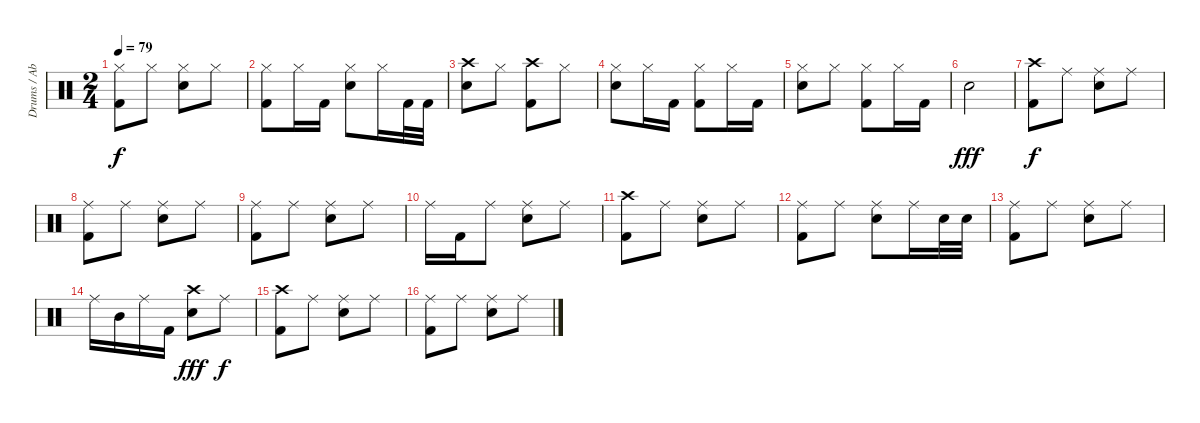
\track ("Drums / Abe Cunningham" "Drums / Ab") {instrument percussion}
\staff {score}
\articulation defaults
\ts (2 4)
\tempo 79
\clef neutral
\ks c
("Hi-Hat (closed)" "Kick (hit) 2").8{dy f} "Hi-Hat (closed)".8 ("Hi-Hat (closed)" "Electric Snare (hit)").8 "Hi-Hat (closed)".8 |
("Hi-Hat (closed)" "Kick (hit) 2").8 "Hi-Hat (closed)".16 "Kick (hit) 2".16 ("Hi-Hat (closed)" "Electric Snare (hit)").8 "Hi-Hat (closed)".16 "Kick (hit) 2".32 "Kick (hit) 2".32 |
("Crash high (hit)" "Electric Snare (hit)").8 "Hi-Hat (closed)".8 ("Crash high (hit)" "Kick (hit) 2").8 "Hi-Hat (closed)".8 |
("Hi-Hat (closed)" "Electric Snare (hit)").8 "Hi-Hat (closed)".16 "Kick (hit) 2".16 ("Hi-Hat (closed)" "Kick (hit) 2").8 "Hi-Hat (closed)".16 "Kick (hit) 2".16 |
("Hi-Hat (closed)" "Electric Snare (hit)").8 "Hi-Hat (closed)".8 ("Hi-Hat (closed)" "Kick (hit) 2").8 "Hi-Hat (closed)".16 "Kick (hit) 2".16 |
"Electric Snare (hit)".2{dy fff} |
("Crash high (hit)" "Kick (hit) 2").8{dy f} "Ride (middle)".8 ("Ride (middle)" "Electric Snare (hit)").8 "Ride (middle)".8 |
("Ride (middle)" "Kick (hit) 2").8 "Ride (middle)".8 ("Ride (middle)" "Electric Snare (hit)").8 "Ride (middle)".8 |
("Ride (middle)" "Kick (hit) 2").8 "Ride (middle)".8 ("Ride (middle)" "Electric Snare (hit)").8 "Ride (middle)".8 |
"Ride (middle)".16 "Kick (hit) 2".16 "Ride (middle)".8 ("Ride (middle)" "Electric Snare (hit)").8 "Ride (middle)".8 |
("Crash high (hit)" "Kick (hit) 2").8 "Ride (middle)".8 ("Ride (middle)" "Electric Snare (hit)").8 "Ride (middle)".8 |
("Ride (middle)" "Kick (hit) 2").8 "Ride (middle)".8 ("Ride (middle)" "Electric Snare (hit)").8 "Ride (middle)".16 "Electric Snare (hit)".32 "Electric Snare (hit)".32 |
("Ride (middle)" "Kick (hit) 2").8 "Ride (middle)".8 ("Ride (middle)" "Electric Snare (hit)").8 "Ride (middle)".8 |
"Ride (middle)".16 "Mid Tom (hit)".16 "Ride (middle)".16 "Kick (hit) 2".16 ("Crash high (hit)" "Electric Snare (hit)").8{dy fff} "Ride (middle)".8{dy f} |
("Crash high (hit)" "Kick (hit) 2").8 "Ride (middle)".8 ("Ride (middle)" "Electric Snare (hit)").8 "Ride (middle)".8 |
("Ride (middle)" "Kick (hit) 2").8 "Ride (middle)".8 ("Ride (middle)" "Electric Snare (hit)").8 "Ride (middle)".8
